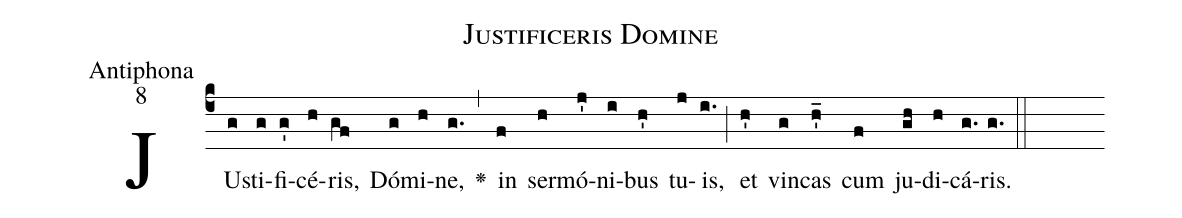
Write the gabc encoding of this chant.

name:Justificeris Domine;
office-part:Antiphona;
mode:8;
%%
(c4) JU(g)sti(g)fi(g')cé(h)ris,(gf) Dó(g)mi(h)ne,(g.) <v>\greheightstar</v>(,) in(f) ser(h)mó(j')ni(i)bus(h') tu(j)is,(i.) (;) et(h') vin(g)cas(h'_) cum(f) ju(gh)di(h)cá(g.)ris.(g.) (::)
